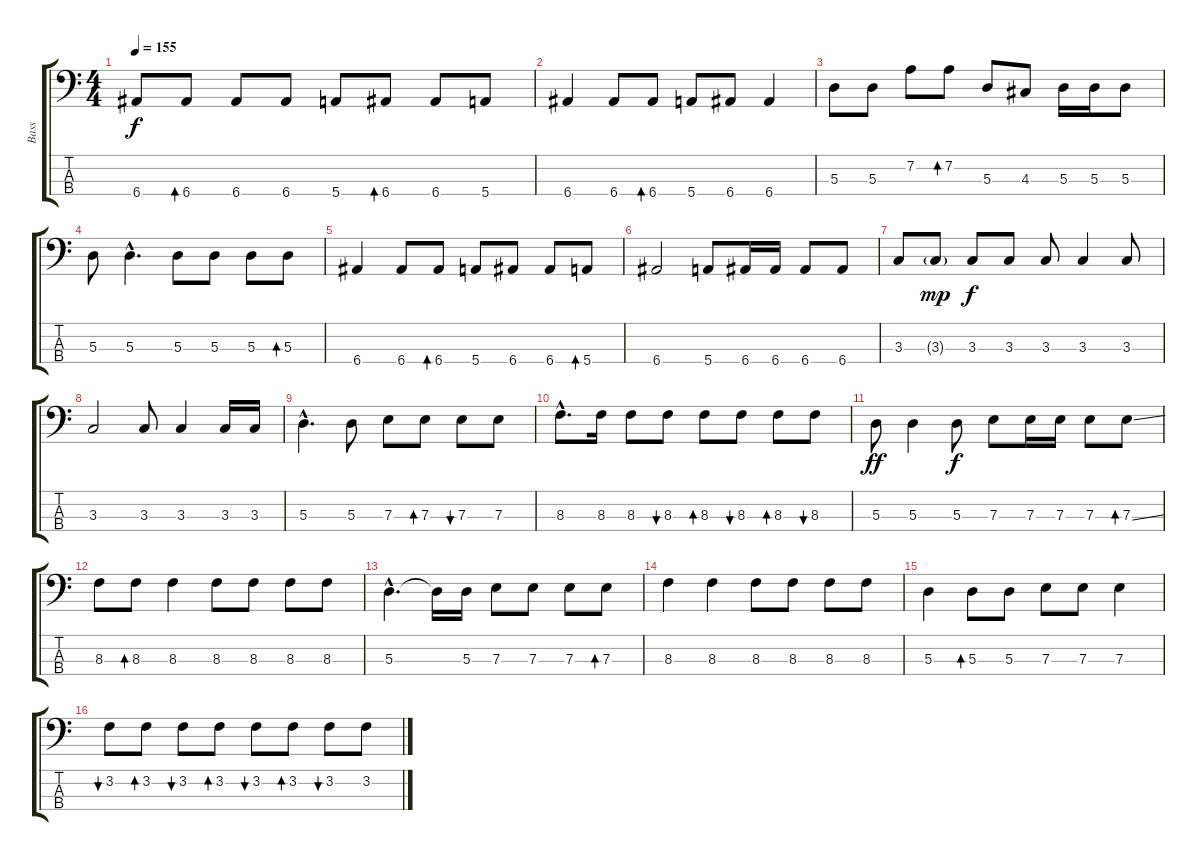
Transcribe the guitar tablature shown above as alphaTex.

\track ("Bass" "Bass") {instrument electricbasspick}
\staff {score tabs}
\tuning (G2 D2 A1 E1) {hide}
\ts (4 4)
\tempo 155
\clef f4
\ks c
6.4.8{dy f} 6.4.8{bd 240} 6.4.8 6.4.8 5.4.8 6.4.8{bd 240} 6.4.8 5.4.8 |
6.4.4 6.4.8 6.4.8{bd 240} 5.4.8 6.4.8 6.4.4 |
5.3.8 5.3.8 7.2.8 7.2.8{bd 240} 5.3.8 4.3.8 5.3.16 5.3.16 5.3.8 |
5.3.8 5.3{hac}.4{d} 5.3.8 5.3.8 5.3.8 5.3.8{bd 240} |
6.4.4 6.4.8 6.4.8{bd 240} 5.4.8 6.4.8 6.4.8 5.4.8{bd 240} |
6.4.2 5.4.8 6.4.16 6.4.16 6.4.8 6.4.8 |
3.3.8 3.3{g}.8{dy mp} 3.3.8{dy f} 3.3.8 3.3.8 3.3.4 3.3.8 |
3.3.2 3.3.8 3.3.4 3.3.16 3.3.16 |
5.3{hac}.4{d} 5.3.8 7.3.8 7.3.8{bd 240} 7.3.8{bu 240} 7.3.8 |
8.3{hac}.8{d} 8.3.16 8.3.8 8.3.8{bu 240} 8.3.8{bd 240} 8.3.8{bu 240} 8.3.8{bd 240} 8.3.8{bu 240} |
5.3.8{dy ff} 5.3.4 5.3.8{dy f} 7.3.8 7.3.16 7.3.16 7.3.8 7.3{ss}.8{bd 240} |
8.3.8 8.3.8{bd 240} 8.3.4 8.3.8 8.3.8 8.3.8 8.3.8 |
5.3{hac}.4{d} 5.3{t}.16 5.3.16 7.3.8 7.3.8 7.3.8 7.3.8{bd 240} |
8.3.4 8.3.4 8.3.8 8.3.8 8.3.8 8.3.8 |
5.3.4 5.3.8{bd 240} 5.3.8 7.3.8 7.3.8 7.3.4 |
3.2.8{bu 240} 3.2.8{bd 240} 3.2.8{bu 240} 3.2.8{bd 240} 3.2.8{bu 240} 3.2.8{bd 240} 3.2.8{bu 240} 3.2.8
